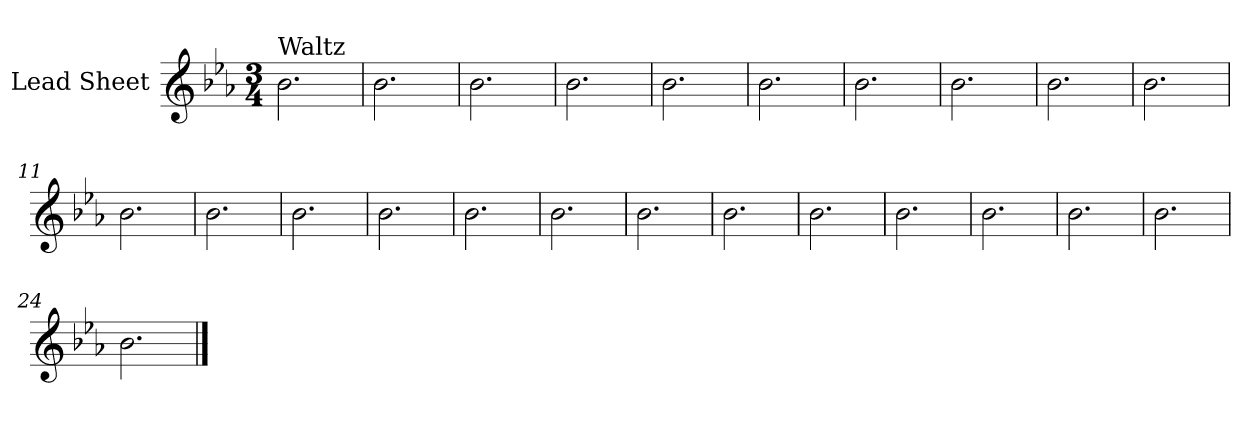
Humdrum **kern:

**kern
*part1
*staff1
*I"Lead Sheet
*clefG2
*k[b-e-a-]
*c:
*M3/4
=1
!LO:TX:a:t=Waltz
2.b-\
=2
2.b-\
=3
2.b-\
=4
2.b-\
!!LO:LB:g=z
=5
2.b-\
=6
2.b-\
=7
2.b-\
=8
2.b-\
!!LO:LB:g=z
=9
2.b-\
=10
2.b-\
=11
2.b-\
=12
2.b-\
!!LO:LB:g=z
=13
2.b-\
=14
2.b-\
=15
2.b-\
=16
2.b-\
!!LO:LB:g=z
=17
2.b-\
=18
2.b-\
=19
2.b-\
=20
2.b-\
!!LO:LB:g=z
=21
2.b-\
=22
2.b-\
=23
2.b-\
=24
2.b-\
==
*-
